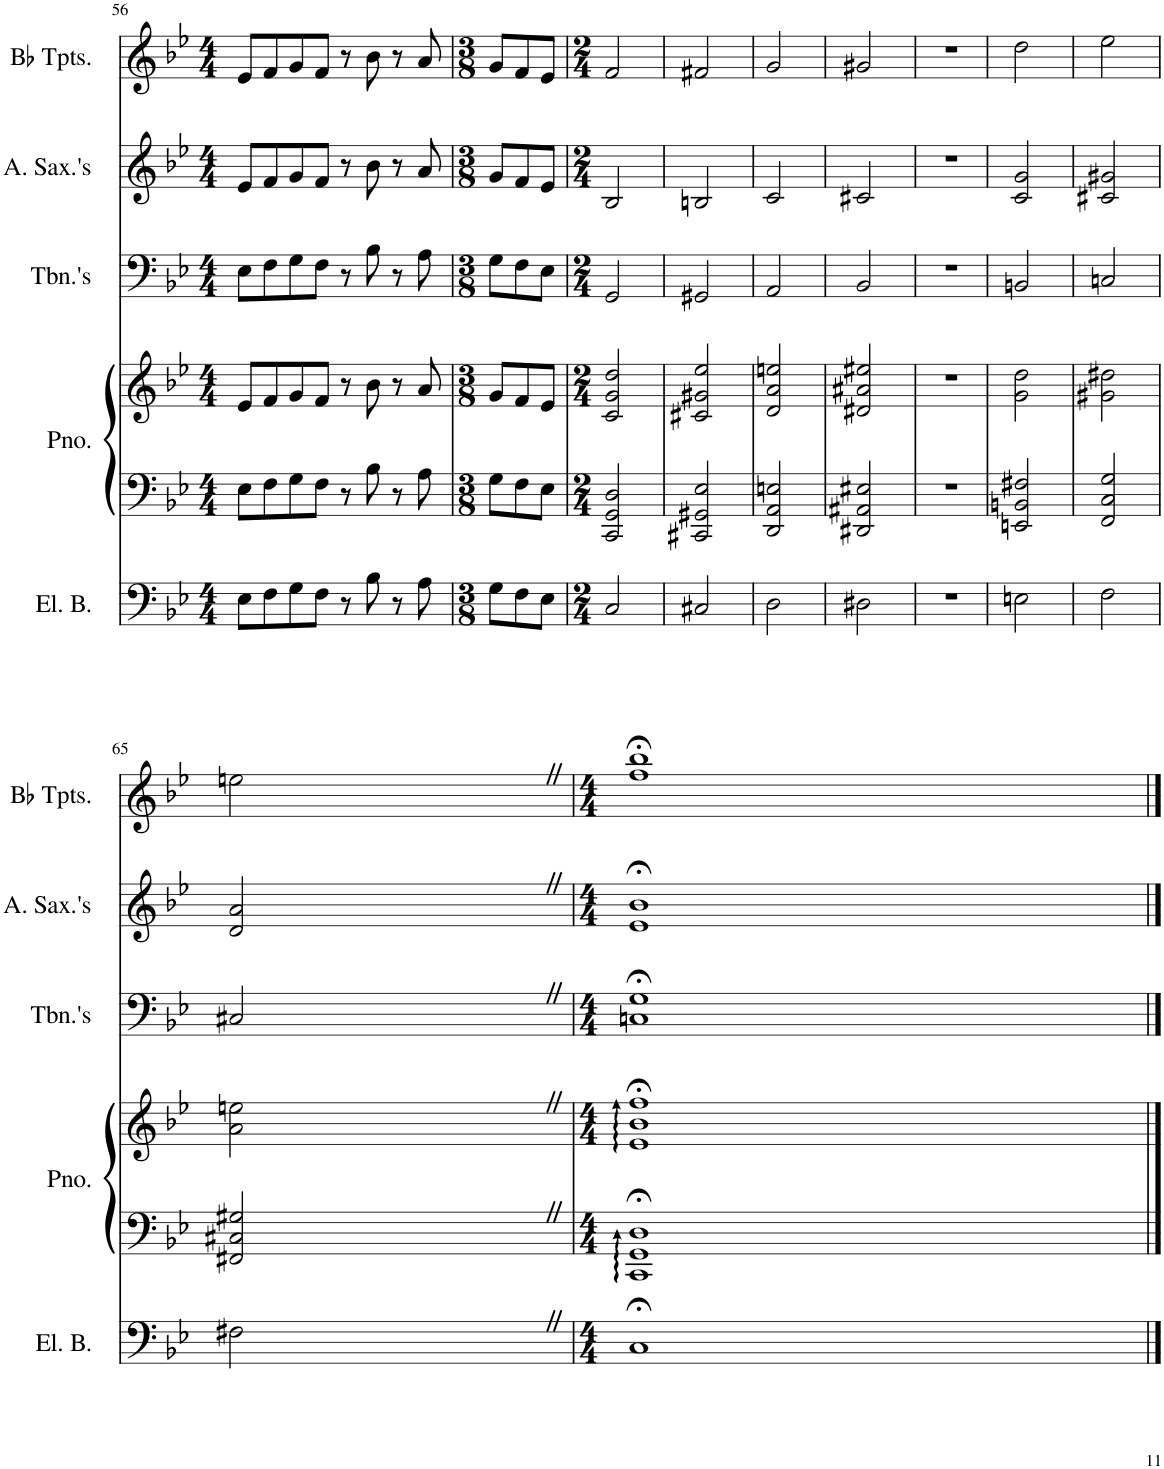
**kern	**kern	**kern	**kern	**kern	**kern
*part5	*part4	*part4	*part3	*part2	*part1
*staff6	*staff5	*staff4	*staff3	*staff2	*staff1
*I"Electric Bass	*I"Piano	*	*I"2 Trombones	*I"2 Alto Saxophones	*I"3 Bb Trumpets
*I'El. B.	*I'Pno.	*	*I'Tbn.'s	*I'A. Sax.'s	*I'Bb Tpts.
!!LO:PB:g=z
*clefF4	*clefF4	*clefG2	*clefF4	*clefG2	*clefG2
*Trd7c12	*	*	*	*Trd5c9	*Trd1c2
*k[b-e-]	*k[b-e-]	*k[b-e-]	*k[b-e-]	*k[b-e-]	*k[b-e-]
*M4/4	*M4/4	*M4/4	*M4/4	*M4/4	*M4/4
=56	=56	=56	=56	=56	=56
8E-\L	8E-\L	8e-/L	8E-\L	8e-/L	8e-/L
8F\	8F\	8f/	8F\	8f/	8f/
8G\	8G\	8g/	8G\	8g/	8g/
8F\J	8F\J	8f/J	8F\J	8f/J	8f/J
8r	8r	8r	8r	8r	8r
8B-\	8B-\	8b-\	8B-\	8b-\	8b-\
8r	8r	8r	8r	8r	8r
8A\	8A\	8a/	8A\	8a/	8a/
=57	=57	=57	=57	=57	=57
*M3/8	*M3/8	*M3/8	*M3/8	*M3/8	*M3/8
8G\L	8G\L	8g/L	8G\L	8g/L	8g/L
8F\	8F\	8f/	8F\	8f/	8f/
8E-\J	8E-\J	8e-/J	8E-\J	8e-/J	8e-/J
=58	=58	=58	=58	=58	=58
*M2/4	*M2/4	*M2/4	*M2/4	*M2/4	*M2/4
2C/	2CC/ 2GG/ 2D/	2c/ 2g/ 2dd/	2GG/	2B-/	2f/
=59	=59	=59	=59	=59	=59
2C#X/	2CC#X/ 2GG#X/ 2E-/	2c#X/ 2g#X/ 2ee-/	2GG#X/	2Bn/	2f#X/
=60	=60	=60	=60	=60	=60
2D\	2DD/ 2AA/ 2En/	2d/ 2a/ 2een/	2AA/	2c/	2g/
=61	=61	=61	=61	=61	=61
2D#X\	2DD#X/ 2AA#X/ 2E#X/	2d#X/ 2a#X/ 2ee#X/	2BB-/	2c#X/	2g#X/
=62	=62	=62	=62	=62	=62
2r	2r	2r	2r	2r	2r
=63	=63	=63	=63	=63	=63
2En\	2EEn/ 2BBn/ 2F#X/	2g\ 2dd\	2BBn/	2c/ 2g/	2dd\
=64	=64	=64	=64	=64	=64
2F\	2FF/ 2C/ 2G/	2g#X\ 2dd#X\	2Cn/	2c#X/ 2g#X/	2ee-\
!!LO:LB:g=z
=65	=65	=65	=65	=65	=65
2F#XZ\	2FF#X/Z 2C#X/Z 2G#X/Z	2a\Z 2een\Z	2C#XZ/	2d/Z 2a/Z	2eenZ\
=66	=66	=66	=66	=66	=66
*M4/4	*M4/4	*M4/4	*M4/4	*M4/4	*M4/4
1C;<	1CC:;< 1GG:;< 1D:;<	1e-;< 1b-;< 1ff;<	1Cn;< 1G;<	1e-;< 1b-;<	1ff;< 1bb-;<
==	==	==	==	==	==
*-	*-	*-	*-	*-	*-
